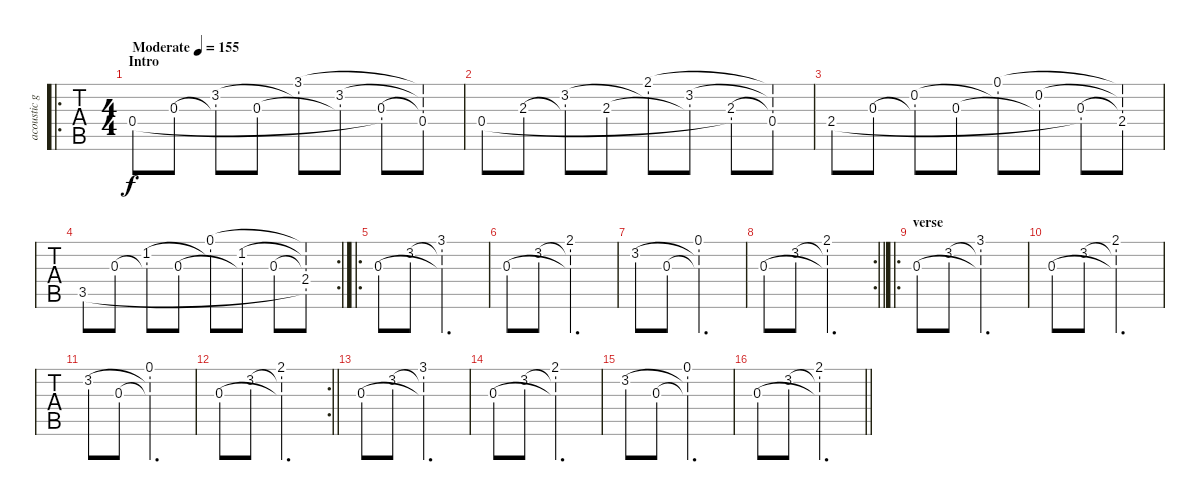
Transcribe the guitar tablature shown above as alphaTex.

\track ("acoustic guitar" "acoustic g") {instrument acousticguitarsteel}
\staff {tabs}
\tuning (E4 B3 G3 D3 A2 E2) {hide}
\ro
\ts (4 4)
\section ("" "Intro")
\tempo (155 "Moderate")
\clef g2
\ks c
0.4.8{dy f instrument acousticguitarsteel} 0.3.8 (3.2 0.3{t}).8 0.3.8 (3.1 3.2{t}).8 (3.2 0.3{t}).8 (0.3 0.4{t}).8 (3.1{t} 3.2{t} 0.3{t} 0.4).8 |
0.4.8 2.3.8 (3.2 2.3{t}).8 2.3.8 (2.1 3.2{t}).8 (3.2 2.3{t}).8 (2.3 0.4{t}).8 (2.1{t} 3.2{t} 2.3{t} 0.4).8 |
2.4.8 0.3.8 (0.2 0.3{t}).8 0.3.8 (0.1 0.2{t}).8 (0.2 0.3{t}).8 (0.3 2.4{t}).8 (0.1{t} 0.2{t} 0.3{t} 2.4).8 |
\rc 2
3.5.8 0.3.8 (1.2 0.3{t}).8 0.3.8 (0.1 1.2{t}).8 (1.2 0.3{t}).8 0.3.8 (0.1{t} 1.2{t} 0.3{t} 2.4 3.5{t}).8 |
\ro
0.3.8 3.2.8 (3.1 3.2{t} 0.3{t}).2{d} |
0.3.8 3.2.8 (2.1 3.2{t} 0.3{t}).2{d} |
3.2.8 0.3.8 (0.1 3.2{t} 0.3{t}).2{d} |
\rc 2
\barLineRight lightlight
0.3.8 3.2.8 (2.1 3.2{t} 0.3{t}).2{d} |
\ro
\section ("" "verse")
0.3.8 3.2.8 (3.1 3.2{t} 0.3{t}).2{d} |
0.3.8 3.2.8 (2.1 3.2{t} 0.3{t}).2{d} |
3.2.8 0.3.8 (0.1 3.2{t} 0.3{t}).2{d} |
\rc 2
\barLineRight lightlight
0.3.8 3.2.8 (2.1 3.2{t} 0.3{t}).2{d} |
0.3.8 3.2.8 (3.1 3.2{t} 0.3{t}).2{d} |
0.3.8 3.2.8 (2.1 3.2{t} 0.3{t}).2{d} |
3.2.8 0.3.8 (0.1 3.2{t} 0.3{t}).2{d} |
\barLineRight lightlight
0.3.8 3.2.8 (2.1 3.2{t} 0.3{t}).2{d}
